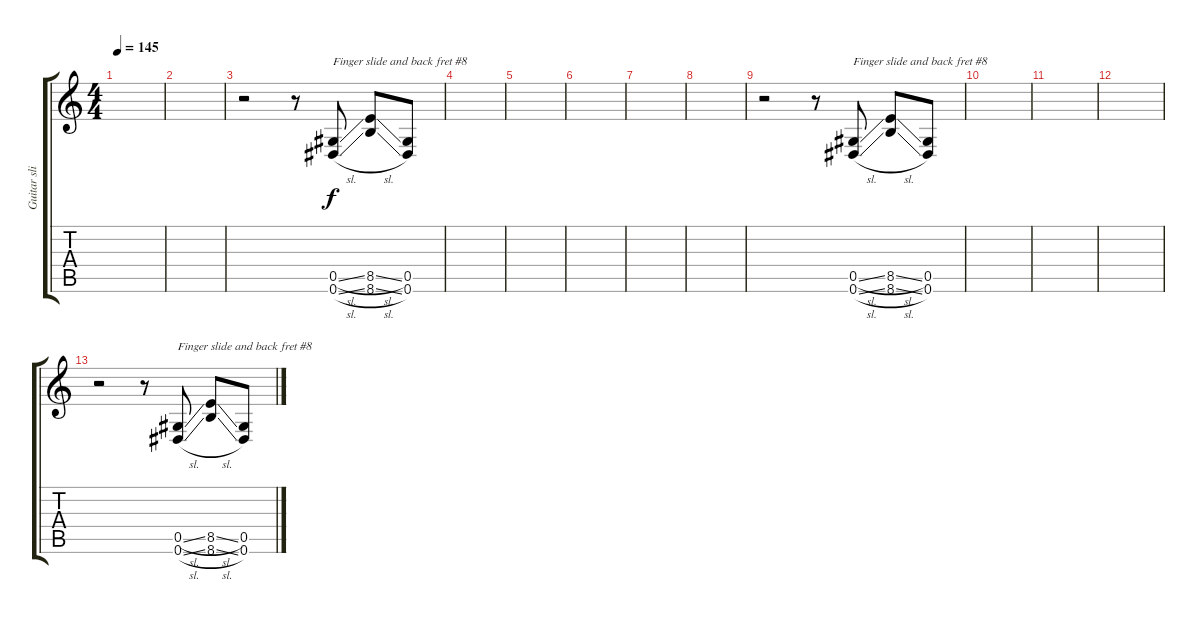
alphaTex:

\track ("Guitar slide" "Guitar sli") {instrument distortionguitar}
\staff {score tabs}
\tuning (Eb4 Bb3 Gb3 Db3 Ab2 Eb2) {hide}
\ts (4 4)
\tempo 145
\clef g2
\ks c
|
|
r.2 r.8 (0.5{sl} 0.6{sl}).8{txt "Finger slide and back fret #8"} (8.5{sl} 8.6{sl}).8 (0.5 0.6).8 |
|
|
|
|
|
r.2 r.8 (0.5{sl} 0.6{sl}).8{txt "Finger slide and back fret #8"} (8.5{sl} 8.6{sl}).8 (0.5 0.6).8 |
|
|
|
r.2 r.8 (0.5{sl} 0.6{sl}).8{txt "Finger slide and back fret #8"} (8.5{sl} 8.6{sl}).8 (0.5 0.6).8
